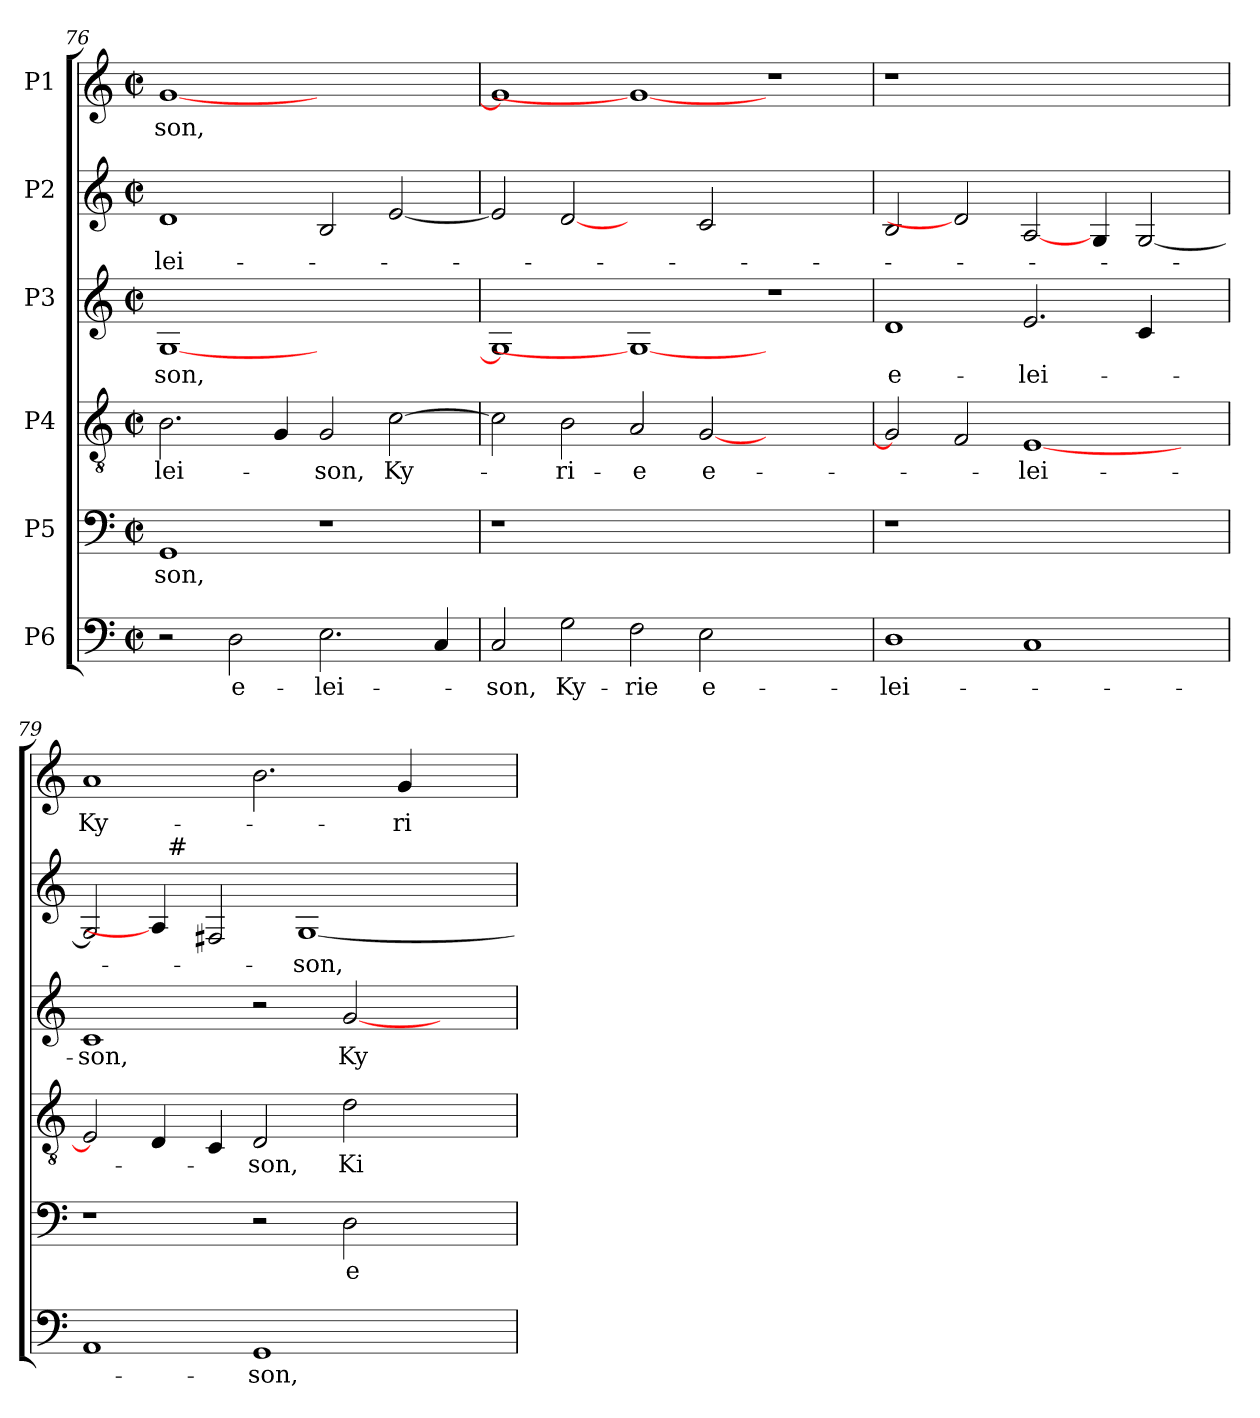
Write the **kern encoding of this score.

**kern	**text	**kern	**text	**kern	**text	**kern	**text	**kern	**text	**kern	**text
*part6	*part6	*part5	*part5	*part4	*part4	*part3	*part3	*part2	*part2	*part1	*part1
*staff6	*staff6	*staff5	*staff5	*staff4	*staff4	*staff3	*staff3	*staff2	*staff2	*staff1	*staff1
*I"P6	*	*I"P5	*	*I"P4	*	*I"P3	*	*I"P2	*	*I"P1	*
*clefF4	*	*clefF4	*	*clefGv2	*	*clefG2	*	*clefG2	*	*clefG2	*
*	*	*	*	*ITrd7c12	*	*	*	*	*	*	*
*k[]	*	*k[]	*	*k[]	*	*k[]	*	*k[]	*	*k[]	*
*C:	*	*C:	*	*C:	*	*C:	*	*C:	*	*C:	*
*M2/2	*	*M2/2	*	*M2/2	*	*M2/2	*	*M2/2	*	*M2/2	*
*met(c|)	*	*met(c|)	*	*met(c|)	*	*met(c|)	*	*met(c|)	*	*met(c|)	*
=76	=76	=76	=76	=76	=76	=76	=76	=76	=76	=76	=76
!	!	!	!LO:LY:b:color=#000000	!	!	!	!	!	!	!	!
!	!	!	!	!	!LO:LY:b:color=#000000	!	!	!	!	!	!
!	!	!	!	!	!	!	!LO:LY:b:color=#000000	!	!	!	!
!	!	!	!	!	!	!	!	!	!LO:LY:b:color=#000000	!	!
!	!	!	!	!	!	!	!	!	!	!	!LO:LY:b:color=#000000
2r	.	1GGi	-son,	2.BBi\	-lei-	[1Gi	-son,	1di	-lei-	[1gi	-son,
!	!LO:LY:b:color=#000000	!	!	!	!	!	!	!	!	!	!
2Di\	e-	.	.	.	.	.	.	.	.	.	.
.	.	.	.	4GGi/	.	.	.	.	.	.	.
!	!LO:LY:b:color=#000000	!	!	!	!	!	!	!	!	!	!
!	!	!	!	!	!LO:LY:b:color=#000000	!	!	!	!	!	!
2.Ei\	-lei-	1r	.	2GGi/	-son,	1ryy	.	2Bi/	.	1ryy	.
!	!	!	!	!	!LO:LY:b:color=#000000	!	!	!	!	!	!
.	.	.	.	[2Ci\	Ky-	.	.	[2ei/	.	.	.
4Ci/	.	.	.	.	.	.	.	.	.	.	.
=77	=77	=77	=77	=77	=77	=77	=77	=77	=77	=77	=77
!	!LO:LY:b:color=#000000	!LO:N:vis=1	!	!	!	!	!	!	!	!	!
2Ci/	-son,	1r	.	2Ci\]	.	1Gi]	.	2ei/]	.	1gi]	.
!	!LO:LY:b:color=#000000	!	!	!	!	!	!	!	!	!	!
!	!	!	!	!	!LO:LY:b:color=#000000	!	!	!	!	!	!
2Gi\	Ky-	.	.	2BBi\	-ri-	.	.	[2di	.	.	.
!	!LO:LY:b:color=#000000	!	!	!	!	!	!	!	!	!	!
!	!	!	!	!	!LO:LY:b:color=#000000	!	!	!	!	!	!
2Fi\	-rie	0ryy	.	2AAi/	-e	1Gi_	.	2ryy	.	1gi_	.
!	!LO:LY:b:color=#000000	!	!	!	!	!	!	!	!	!	!
!	!	!	!	!	!LO:LY:b:color=#000000	!	!	!	!	!	!
2Ei\	e-	.	.	[2GGi/	e-	.	.	2ci/	.	.	.
1ryy	.	.	.	1ryy	.	1r	.	1ryy	.	1r	.
=78	=78	=78	=78	=78	=78	=78	=78	=78	=78	=78	=78
!	!LO:LY:b:color=#000000	!LO:N:vis=1	!	!	!	!	!	!	!	!	!
!	!	!	!	!	!	!	!LO:LY:b:color=#000000	!	!	!LO:N:vis=1	!
1Di	-lei-	1r	.	2GGi/]	.	1di	e-	2Bi/	.	1r	.
.	.	.	.	2FFi/	.	.	.	2di]	.	.	.
!	!	!	!	!	!LO:LY:b:color=#000000	!	!	!	!	!	!
!	!	!	!	!	!	!	!LO:LY:b:color=#000000	!	!	!	!
1Ci	.	1ryy	.	[1EEi	-lei-	2.ei/	-lei-	[2Ai/	.	1ryy	.
.	.	.	.	.	.	.	.	4Gi/	.	.	.
.	.	.	.	.	.	4ci/	.	[2Gi/	.	.	.
4ryy	.	4ryy	.	4ryy	.	4ryy	.	.	.	4ryy	.
!!LO:LB:g=z
=79	=79	=79	=79	=79	=79	=79	=79	=79	=79	=79	=79
!	!	!	!	!	!	!	!LO:LY:b:color=#000000	!	!	!	!
!	!	!	!	!	!	!	!	!	!	!	!LO:LY:b:color=#000000
*	*	*	*	*	*	*	*	*^	*	*	*
1AAi	.	1r	.	2EEi/]	.	1ci	-son,	2Gi/]	2ryy	.	1ai	Ky-
.	.	.	.	4DDi/	.	.	.	4Ai/]	32ryy	.	.	.
.	.	.	.	.	.	.	.	.	256ryy	.	.	.
!	!	!	!	!	!	!	!	!	!LO:TX:a:t=#	!	!	!
.	.	.	.	.	.	.	.	.	1ryy	.	.	.
.	.	.	.	4CCi/	.	.	.	2F#i/	.	.	.	.
!	!LO:LY:b:color=#000000	!	!	!	!	!	!	!	!	!	!	!
!	!	!	!	!	!LO:LY:b:color=#000000	!	!	!	!	!	!	!
1GGi	-son,	2r	.	2DDi/	-son,	2r	.	.	.	.	2.bi\	.
!	!	!	!	!	!	!	!	!	!	!LO:LY:b:color=#000000	!	!
.	.	.	.	.	.	.	.	[1Gi	.	-son,	.	.
!	!	!	!LO:LY:b:color=#000000	!	!	!	!	!	!	!	!	!
!	!	!	!	!	!LO:LY:b:color=#000000	!	!	!	!	!	!	!
!	!	!	!	!	!	!	!LO:LY:b:color=#000000	!	!	!	!	!
.	.	2Di\	e-	2Di\	Ki-	[2gi/	Ky-	.	.	.	.	.
.	.	.	.	.	.	.	.	.	2ryy	.	.	.
!	!	!	!	!	!	!	!	!	!	!	!	!LO:LY:b:color=#000000
.	.	.	.	.	.	.	.	.	.	.	4gi/	-ri-
4ryy	.	4ryy	.	4ryy	.	4ryy	.	.	.	.	4ryy	.
.	.	.	.	.	.	.	.	.	8ryy	.	.	.
.	.	.	.	.	.	.	.	.	16ryy	.	.	.
.	.	.	.	.	.	.	.	.	64..ryy	.	.	.
*	*	*	*	*	*	*	*	*v	*v	*	*	*
=	=	=	=	=	=	=	=	=	=	=	=
*-	*-	*-	*-	*-	*-	*-	*-	*-	*-	*-	*-
